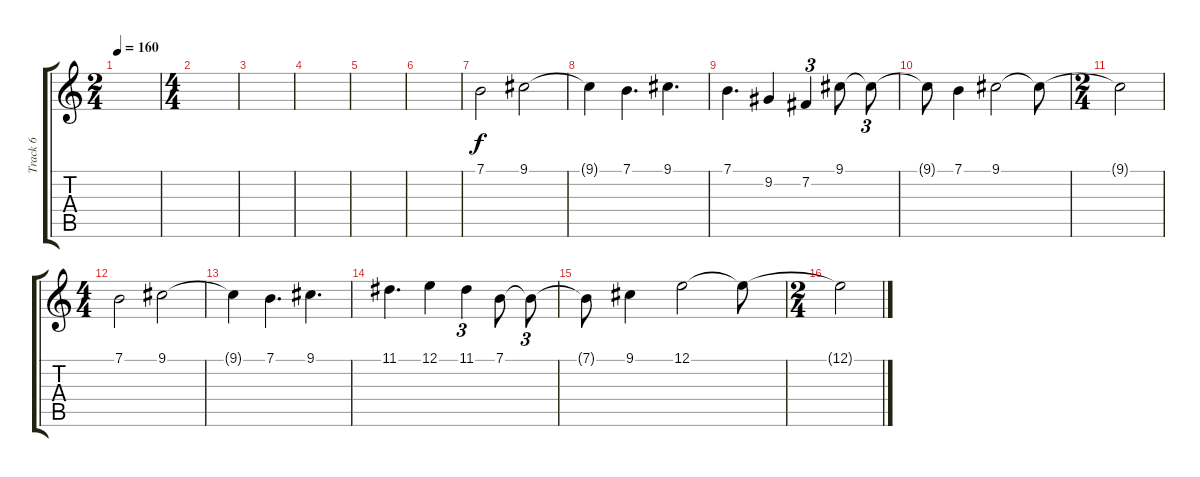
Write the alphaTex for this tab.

\track ("Track 6" "Track 6") {instrument stringensemble1}
\staff {score tabs}
\tuning (E4 B3 G3 D3 A2 E2) {hide}
\ts (2 4)
\tempo 160
\clef g2
\ks c
|
\ts (4 4)
|
|
|
|
|
7.1.2 9.1.2 |
9.1{t}.4 7.1.4{d} 9.1.4{d} |
7.1.4{d} 9.2.4 7.2.4{tu (3 2)} 9.1.8 9.1{t}.8{tu (3 2)} |
9.1{t}.8 7.1.4 9.1.2 9.1{t}.8 |
\ts (2 4)
9.1{t}.2 |
\ts (4 4)
7.1.2 9.1.2 |
9.1{t}.4 7.1.4{d} 9.1.4{d} |
11.1.4{d} 12.1.4 11.1.4{tu (3 2)} 7.1.8 7.1{t}.8{tu (3 2)} |
7.1{t}.8 9.1.4 12.1.2 12.1{t}.8 |
\ts (2 4)
12.1{t}.2
